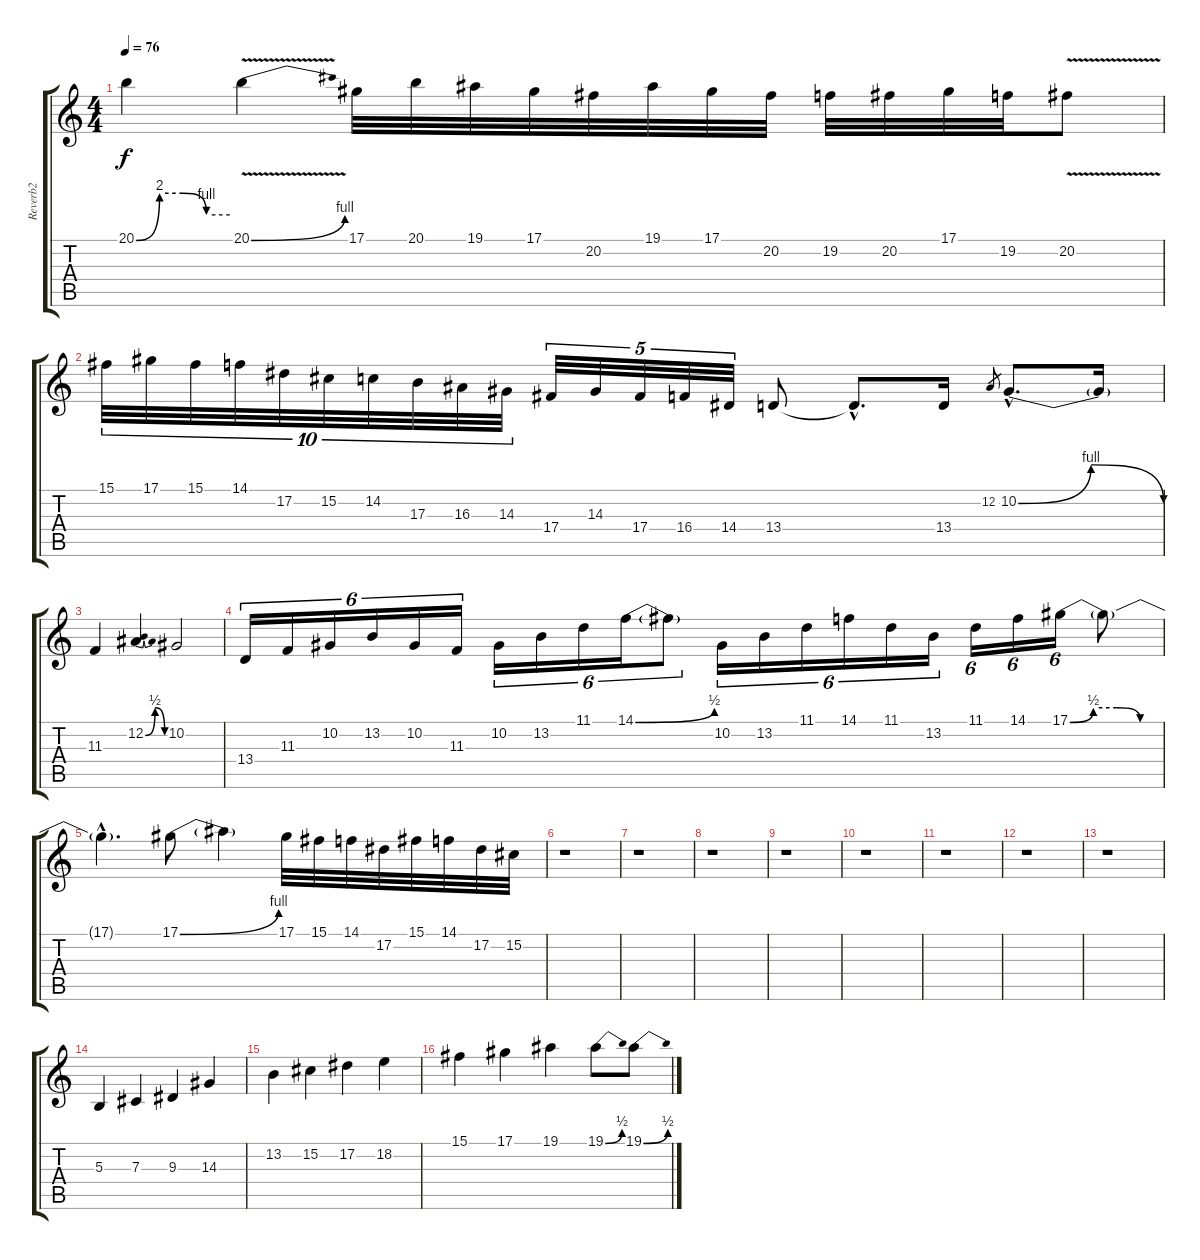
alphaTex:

\track ("Reverb2" "Reverb2") {instrument orchestralharp}
\staff {score tabs}
\tuning (Eb4 Bb3 Gb3 Db3 Ab2 Eb2) {hide}
\ts (4 4)
\tempo 76
\clef g2
\ks c
20.1{be (custom 0 0 15 8 30 8 45 4 60 4)}.4{dy f} 20.1{be (bend 0 0 60 4) v}.4 17.1.32 20.1.32 19.1.32 17.1.32 20.2.32 19.1.32 17.1.32 20.2.32 19.2.32 20.2.32 17.1.32 19.2.32 20.2{v}.8 |
15.1.32{tu (10 8)} 17.1.32{tu (10 8)} 15.1.32{tu (10 8)} 14.1.32{tu (10 8)} 17.2.32{tu (10 8)} 15.2.32{tu (10 8)} 14.2.32{tu (10 8)} 17.3.32{tu (10 8)} 16.3.32{tu (10 8)} 14.3.32{tu (10 8)} 17.4.32{tu (5 4)} 14.3.32{tu (5 4)} 17.4.32{tu (5 4)} 16.4.32{tu (5 4)} 14.4.32{tu (5 4)} 13.4.8 13.4{hac t}.8{d} 13.4.16 12.2.8{gr} 10.2{be (bendrelease 0 0 15 4 30 4 60 0) hac}.8{d} 10.2{t}.16 |
11.3.4 12.2{be (bendrelease 0 0 15 2 30 2 60 0)}.4 10.2.2 |
13.4.16{tu (6 4)} 11.3.16{tu (6 4)} 10.2.16{tu (6 4)} 13.2.16{tu (6 4)} 10.2.16{tu (6 4)} 11.3.16{tu (6 4)} 10.2.16{tu (6 4)} 13.2.16{tu (6 4)} 11.1.16{tu (6 4)} 14.1{be (bend 0 0 60 2)}.16{tu (6 4)} 14.1{t}.8{tu (6 4)} 10.2.16{tu (6 4)} 13.2.16{tu (6 4)} 11.1.16{tu (6 4)} 14.1.16{tu (6 4)} 11.1.16{tu (6 4)} 13.2.16{tu (6 4)} 11.1.16{tu (6 4)} 14.1.16{tu (6 4)} 17.1{be (custom 0 0 15 2 30 2 45 0 60 0)}.16{tu (6 4)} 17.1{t}.8 |
17.1{hac t}.4{d} 17.1{be (bend 0 0 60 4)}.8 17.1{t}.4 17.1.32 15.1.32 14.1.32 17.2.32 15.1.32 14.1.32 17.2.32 15.2.32 |
r.1 |
r.1 |
r.1 |
r.1 |
r.1 |
r.1 |
r.1 |
r.1 |
5.3.4 7.3.4 9.3.4 14.3.4 |
13.2.4 15.2.4 17.2.4 18.2.4 |
15.1.4 17.1.4 19.1.4 19.1{be (bend 0 0 60 2)}.8 19.1{be (bend 0 0 60 2)}.8
